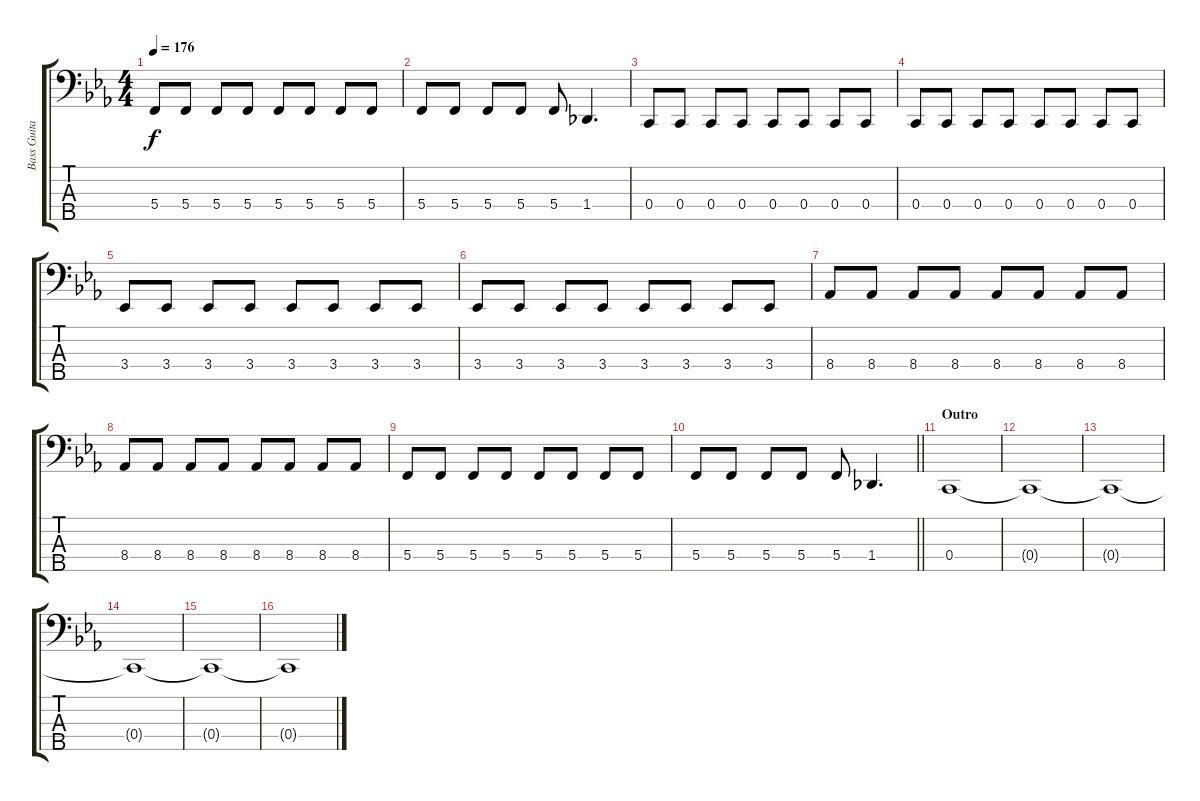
\track ("Bass Guitar" "Bass Guita") {instrument electricbasspick}
\staff {score tabs}
\tuning (F2 C2 G1 C1 A0) {hide}
\ts (4 4)
\tempo 176
\clef f4
\ks eb
5.4.8{dy f} 5.4.8 5.4.8 5.4.8 5.4.8 5.4.8 5.4.8 5.4.8 |
5.4.8 5.4.8 5.4.8 5.4.8 5.4.8 1.4.4{d} |
0.4.8 0.4.8 0.4.8 0.4.8 0.4.8 0.4.8 0.4.8 0.4.8 |
0.4.8 0.4.8 0.4.8 0.4.8 0.4.8 0.4.8 0.4.8 0.4.8 |
3.4.8 3.4.8 3.4.8 3.4.8 3.4.8 3.4.8 3.4.8 3.4.8 |
3.4.8 3.4.8 3.4.8 3.4.8 3.4.8 3.4.8 3.4.8 3.4.8 |
8.4.8 8.4.8 8.4.8 8.4.8 8.4.8 8.4.8 8.4.8 8.4.8 |
8.4.8 8.4.8 8.4.8 8.4.8 8.4.8 8.4.8 8.4.8 8.4.8 |
5.4.8 5.4.8 5.4.8 5.4.8 5.4.8 5.4.8 5.4.8 5.4.8 |
\barLineRight lightlight
5.4.8 5.4.8 5.4.8 5.4.8 5.4.8 1.4.4{d} |
\section ("" "Outro")
0.4.1 |
0.4{t}.1 |
0.4{t}.1 |
0.4{t}.1 |
0.4{t}.1{volume 6} |
0.4{t}.1
